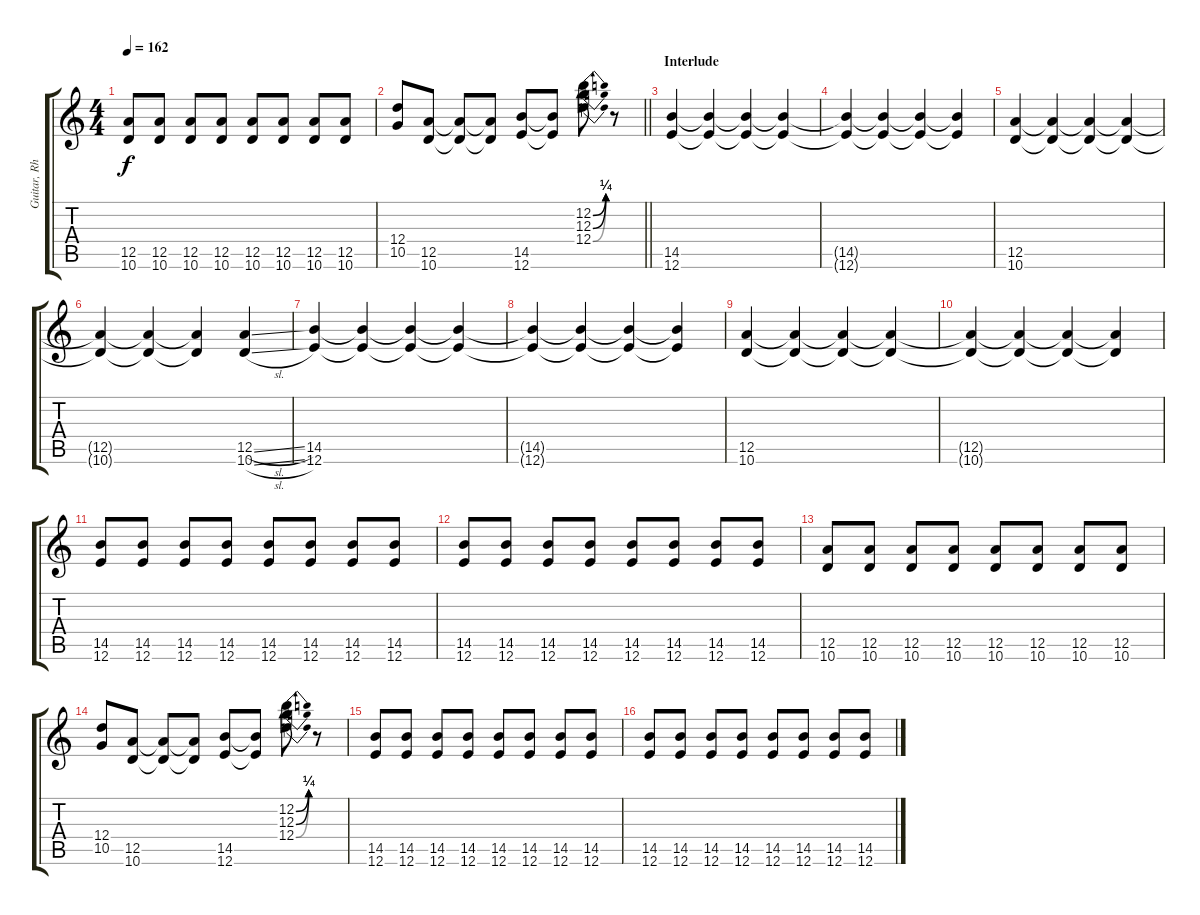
\track ("Guitar, Rhythm" "Guitar, Rh") {instrument distortionguitar}
\staff {score tabs}
\tuning (E4 B3 G3 D3 A2 E2) {hide}
\ts (4 4)
\tempo 162
\clef g2
\ks c
(12.5 10.6).8{dy f} (12.5 10.6).8 (12.5 10.6).8 (12.5 10.6).8 (12.5 10.6).8 (12.5 10.6).8 (12.5 10.6).8 (12.5 10.6).8 |
\barLineRight lightlight
(12.4 10.5).8 (12.5 10.6).8 (12.5{t} 10.6{t}).8 (12.5{t} 10.6{t}).8 (14.5 12.6).8 (14.5{t} 12.6{t}).8 (12.2{be (bend 0 0 60 1)} 12.3{be (bend 0 0 60 1)} 12.4{be (bend 0 0 60 1)}).8 r.8 |
\section ("" "Interlude")
(14.5 12.6).4 (14.5{t} 12.6{t}).4 (14.5{t} 12.6{t}).4 (14.5{t} 12.6{t}).4 |
(14.5{t} 12.6{t}).4 (14.5{t} 12.6{t}).4 (14.5{t} 12.6{t}).4 (14.5{t} 12.6{t}).4 |
(12.5 10.6).4 (12.5{t} 10.6{t}).4 (12.5{t} 10.6{t}).4 (12.5{t} 10.6{t}).4 |
(12.5{t} 10.6{t}).4 (12.5{t} 10.6{t}).4 (12.5{t} 10.6{t}).4 (12.5{sl} 10.6{sl}).4 |
(14.5 12.6).4 (14.5{t} 12.6{t}).4 (14.5{t} 12.6{t}).4 (14.5{t} 12.6{t}).4 |
(14.5{t} 12.6{t}).4 (14.5{t} 12.6{t}).4 (14.5{t} 12.6{t}).4 (14.5{t} 12.6{t}).4 |
(12.5 10.6).4 (12.5{t} 10.6{t}).4 (12.5{t} 10.6{t}).4 (12.5{t} 10.6{t}).4 |
(12.5{t} 10.6{t}).4 (12.5{t} 10.6{t}).4 (12.5{t} 10.6{t}).4 (12.5{t} 10.6{t}).4 |
(14.5 12.6).8 (14.5 12.6).8 (14.5 12.6).8 (14.5 12.6).8 (14.5 12.6).8 (14.5 12.6).8 (14.5 12.6).8 (14.5 12.6).8 |
(14.5 12.6).8 (14.5 12.6).8 (14.5 12.6).8 (14.5 12.6).8 (14.5 12.6).8 (14.5 12.6).8 (14.5 12.6).8 (14.5 12.6).8 |
(12.5 10.6).8 (12.5 10.6).8 (12.5 10.6).8 (12.5 10.6).8 (12.5 10.6).8 (12.5 10.6).8 (12.5 10.6).8 (12.5 10.6).8 |
(12.4 10.5).8 (12.5 10.6).8 (12.5{t} 10.6{t}).8 (12.5{t} 10.6{t}).8 (14.5 12.6).8 (14.5{t} 12.6{t}).8 (12.2{be (bend 0 0 60 1)} 12.3{be (bend 0 0 60 1)} 12.4{be (bend 0 0 60 1)}).8 r.8 |
(14.5 12.6).8 (14.5 12.6).8 (14.5 12.6).8 (14.5 12.6).8 (14.5 12.6).8 (14.5 12.6).8 (14.5 12.6).8 (14.5 12.6).8 |
(14.5 12.6).8 (14.5 12.6).8 (14.5 12.6).8 (14.5 12.6).8 (14.5 12.6).8 (14.5 12.6).8 (14.5 12.6).8 (14.5 12.6).8
